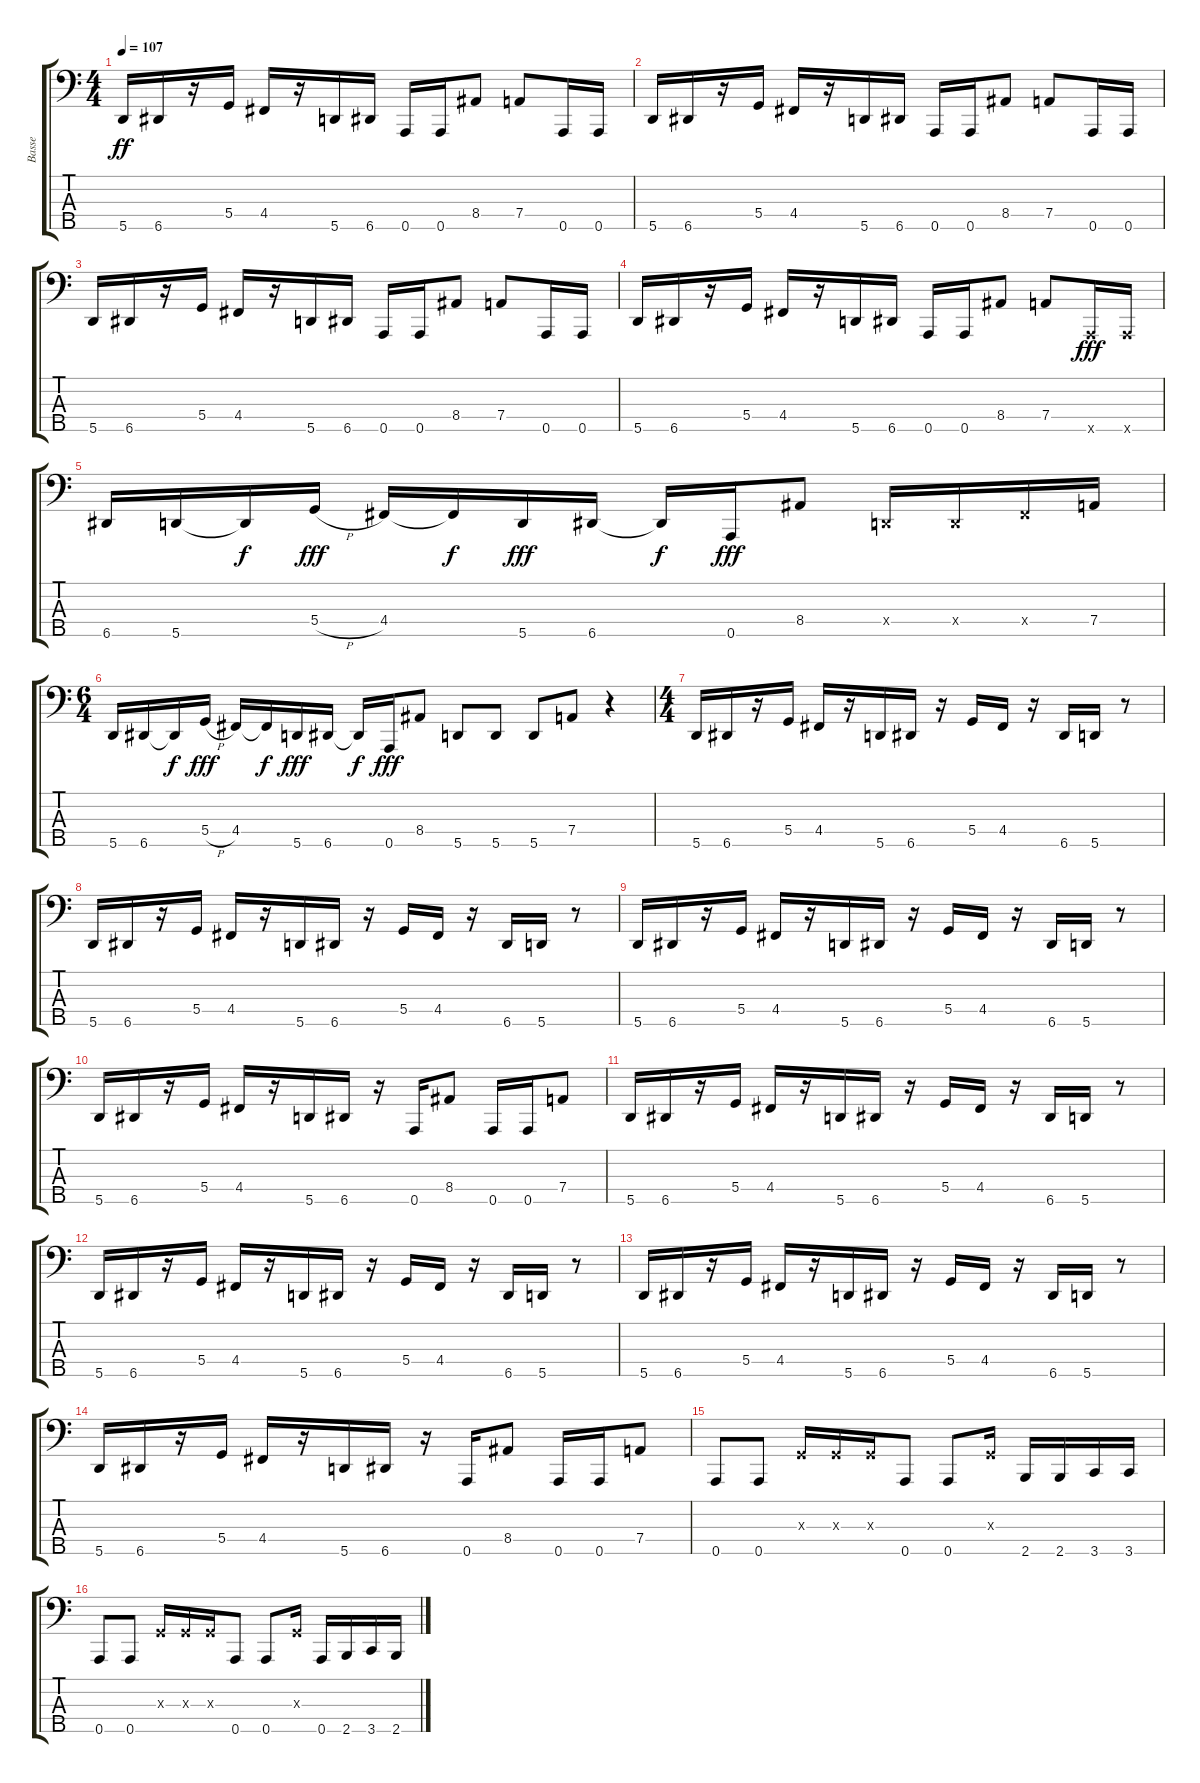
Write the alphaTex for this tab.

\track ("Basse" "Basse") {instrument slapbass1}
\staff {score tabs}
\tuning (F2 C2 G1 D1 A0) {hide}
\ts (4 4)
\tempo 107
\clef f4
\ks c
5.5.16{dy ff instrument slapbass1} 6.5.16 r.16 5.4.16 4.4.16 r.16 5.5.16 6.5.16 0.5.16 0.5.16 8.4.8 7.4.8 0.5.16 0.5.16 |
5.5.16 6.5.16 r.16 5.4.16 4.4.16 r.16 5.5.16 6.5.16 0.5.16 0.5.16 8.4.8 7.4.8 0.5.16 0.5.16 |
5.5.16 6.5.16 r.16 5.4.16 4.4.16 r.16 5.5.16 6.5.16 0.5.16 0.5.16 8.4.8 7.4.8 0.5.16 0.5.16 |
5.5.16 6.5.16 r.16 5.4.16 4.4.16 r.16 5.5.16 6.5.16 0.5.16 0.5.16 8.4.8 7.4.8 0.5{x}.16{dy fff} 0.5{x}.16 |
6.5.16 5.5.16 5.5{t}.16{dy f} 5.4{h}.16{dy fff} 4.4.16 4.4{t}.16{dy f} 5.5.16{dy fff} 6.5.16 6.5{t}.16{dy f} 0.5.16{dy fff} 8.4.8 0.4{x}.16 0.4{x}.16 4.4{x}.16 7.4.16 |
\ts (6 4)
5.5.16 6.5.16 6.5{t}.16{dy f} 5.4{h}.16{dy fff} 4.4.16 4.4{t}.16{dy f} 5.5.16{dy fff} 6.5.16 6.5{t}.16{dy f} 0.5.16{dy fff} 8.4.8 5.5.8 5.5.8 5.5.8 7.4.8 r.4 |
\ts (4 4)
5.5.16 6.5.16 r.16 5.4.16 4.4.16 r.16 5.5.16 6.5.16 r.16 5.4.16 4.4.16 r.16 6.5.16 5.5.16 r.8 |
5.5.16 6.5.16 r.16 5.4.16 4.4.16 r.16 5.5.16 6.5.16 r.16 5.4.16 4.4.16 r.16 6.5.16 5.5.16 r.8 |
5.5.16 6.5.16 r.16 5.4.16 4.4.16 r.16 5.5.16 6.5.16 r.16 5.4.16 4.4.16 r.16 6.5.16 5.5.16 r.8 |
5.5.16 6.5.16 r.16 5.4.16 4.4.16 r.16 5.5.16 6.5.16 r.16 0.5.16 8.4.8 0.5.16 0.5.16 7.4.8 |
5.5.16 6.5.16 r.16 5.4.16 4.4.16 r.16 5.5.16 6.5.16 r.16 5.4.16 4.4.16 r.16 6.5.16 5.5.16 r.8 |
5.5.16 6.5.16 r.16 5.4.16 4.4.16 r.16 5.5.16 6.5.16 r.16 5.4.16 4.4.16 r.16 6.5.16 5.5.16 r.8 |
5.5.16 6.5.16 r.16 5.4.16 4.4.16 r.16 5.5.16 6.5.16 r.16 5.4.16 4.4.16 r.16 6.5.16 5.5.16 r.8 |
5.5.16 6.5.16 r.16 5.4.16 4.4.16 r.16 5.5.16 6.5.16 r.16 0.5.16 8.4.8 0.5.16 0.5.16 7.4.8 |
0.5.8 0.5.8 0.3{x}.16 0.3{x}.16 0.3{x}.16 0.5.8 0.5.8 0.3{x}.16 2.5.16 2.5.16 3.5.16 3.5.16 |
0.5.8 0.5.8 0.3{x}.16 0.3{x}.16 0.3{x}.16 0.5.8 0.5.8 0.3{x}.16 0.5.16 2.5.16 3.5.16 2.5.16
